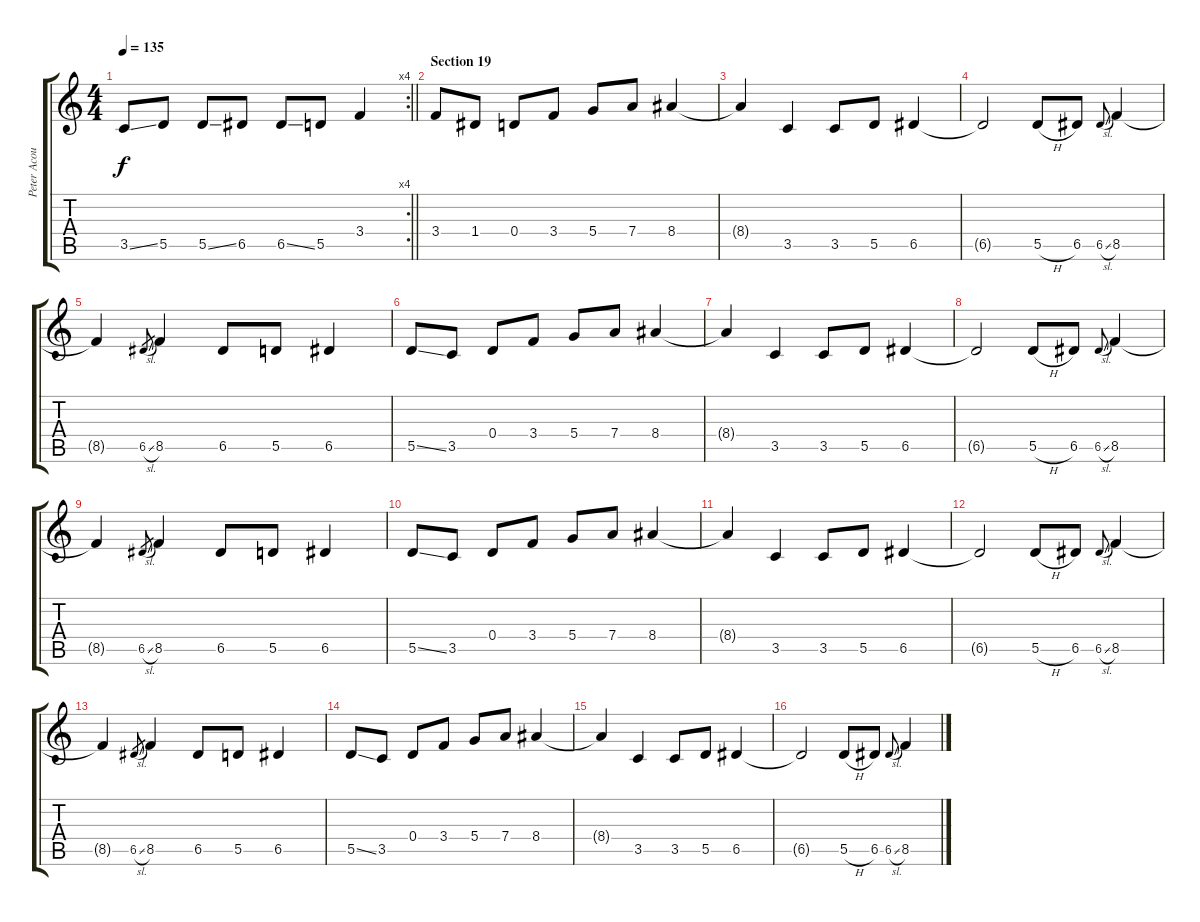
\track ("Peter Acoustic" "Peter Acou") {instrument acousticguitarnylon}
\staff {score tabs}
\tuning (E4 B3 G3 D3 A2 E2) {hide}
\rc 4
\ts (4 4)
\tempo 135
\clef g2
\barLineRight lightlight
\ks c
3.5{ss}.8{dy f} 5.5.8 5.5{ss}.8 6.5.8 6.5{ss}.8 5.5.8 3.4.4 |
\section ("" "Section 19")
3.4.8 1.4.8 0.4.8 3.4.8 5.4.8 7.4.8 8.4.4 |
8.4{t}.4 3.5.4 3.5.8 5.5.8 6.5.4 |
6.5{t}.2 5.5{h}.8 6.5.8 6.5{sl}.8{gr onbeat} 8.5.4 |
8.5{t}.4 6.5{sl}.8{gr} 8.5.4 6.5.8 5.5.8 6.5.4 |
5.5{ss}.8 3.5.8 0.4.8 3.4.8 5.4.8 7.4.8 8.4.4 |
8.4{t}.4 3.5.4 3.5.8 5.5.8 6.5.4 |
6.5{t}.2 5.5{h}.8 6.5.8 6.5{sl}.8{gr onbeat} 8.5.4 |
8.5{t}.4 6.5{sl}.8{gr} 8.5.4 6.5.8 5.5.8 6.5.4 |
5.5{ss}.8 3.5.8 0.4.8 3.4.8 5.4.8 7.4.8 8.4.4 |
8.4{t}.4 3.5.4 3.5.8 5.5.8 6.5.4 |
6.5{t}.2 5.5{h}.8 6.5.8 6.5{sl}.8{gr onbeat} 8.5.4 |
8.5{t}.4 6.5{sl}.8{gr} 8.5.4 6.5.8 5.5.8 6.5.4 |
5.5{ss}.8 3.5.8 0.4.8 3.4.8 5.4.8 7.4.8 8.4.4 |
8.4{t}.4 3.5.4 3.5.8 5.5.8 6.5.4 |
6.5{t}.2 5.5{h}.8 6.5.8 6.5{sl}.8{gr onbeat} 8.5.4
